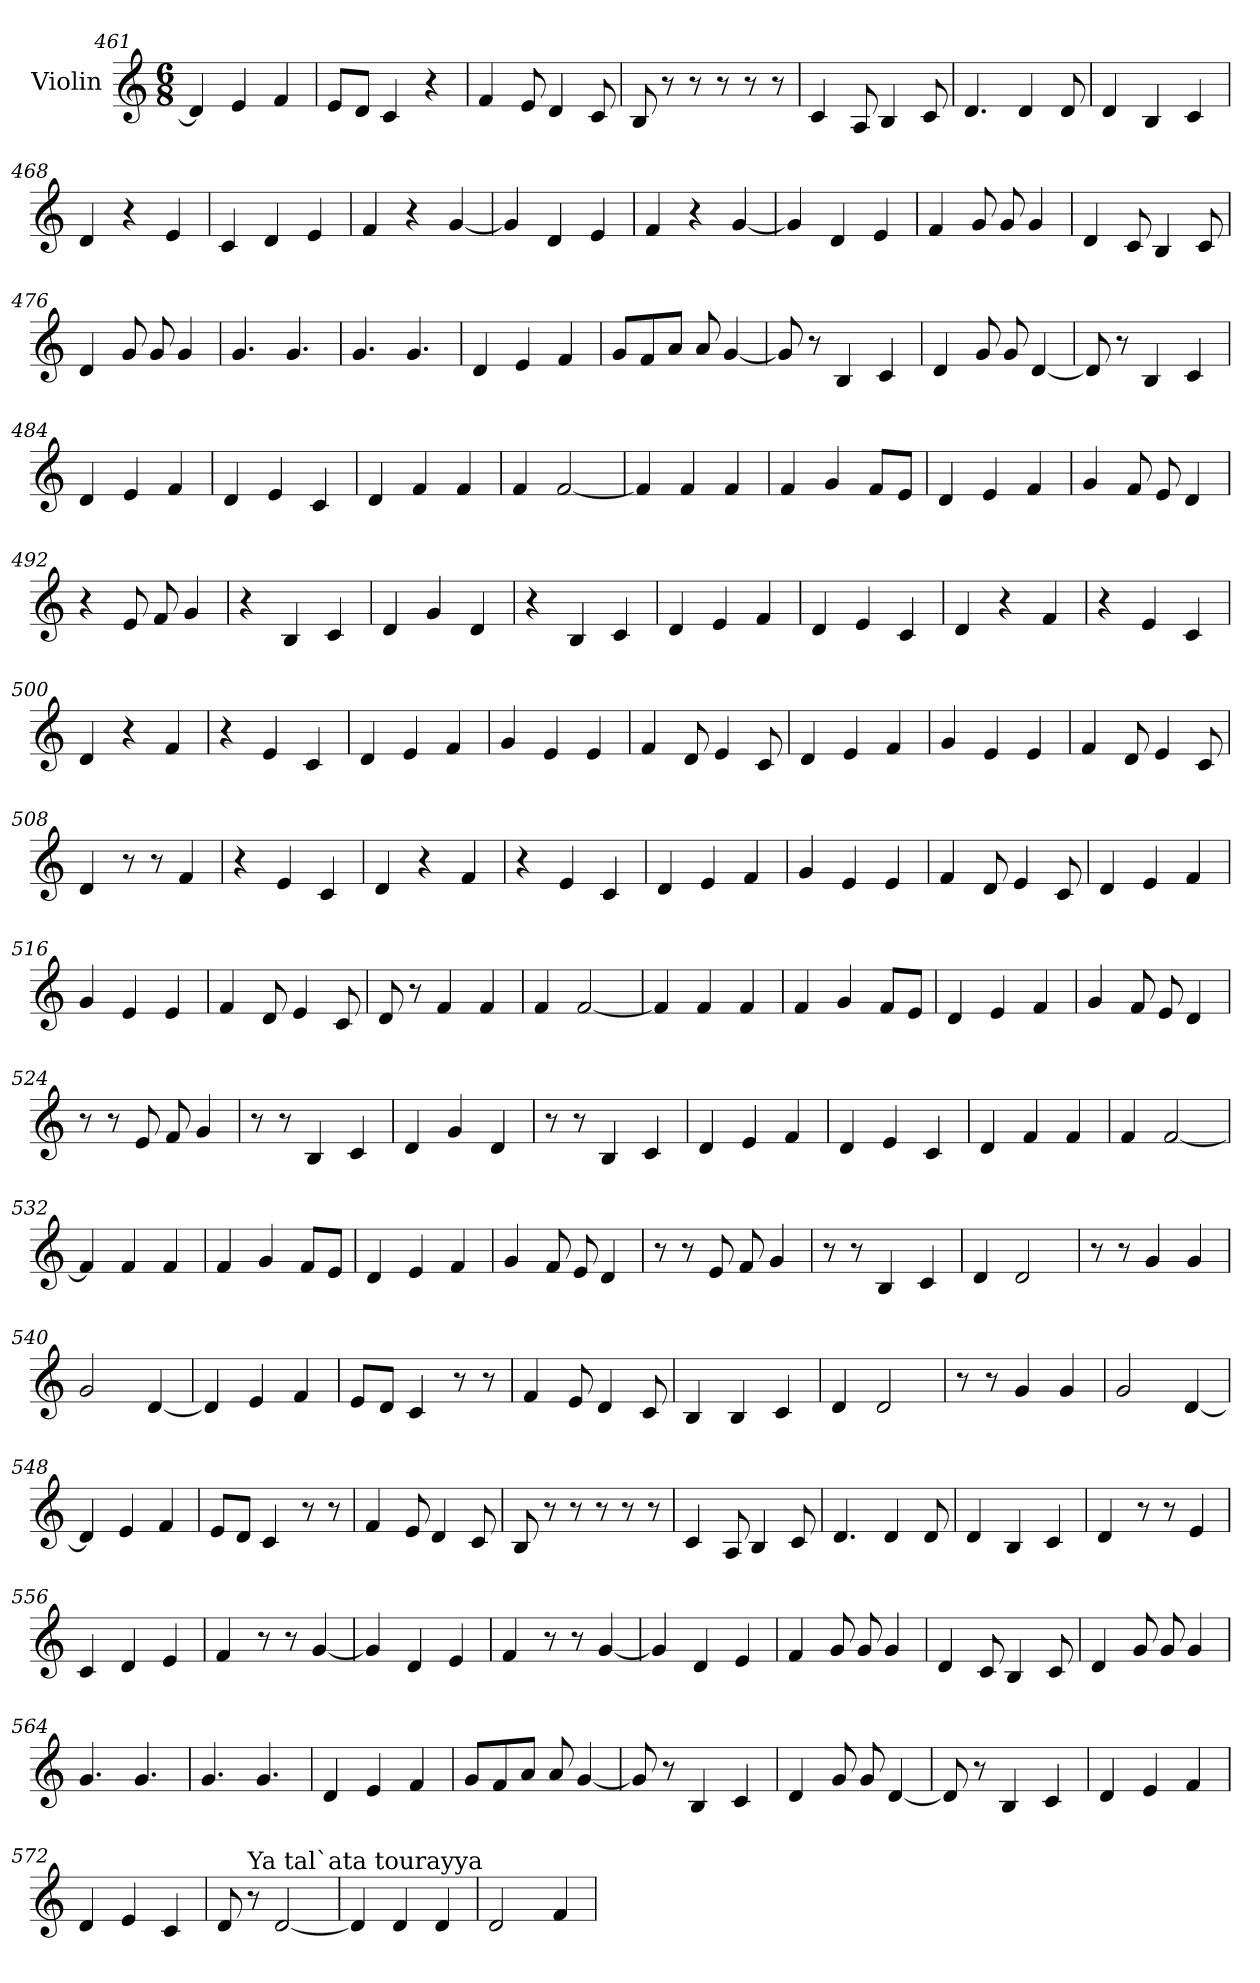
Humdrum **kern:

**kern
*part1
*staff1
*I"Violin
!!LO:PB:g=z
*clefG2
*k[]
*C:
*M6/8
=461
4d/]
4e/
4f/
!!LO:PB:g=z
=462
8e/L
8d/J
4c/
4r
=463
4f/
8e/
4d/
8c/
=464
8B/
8r
8r
8r
8r
8r
=465
4c/
8A/
4B/
8c/
=466
4.d/
4d/
8d/
=467
4d/
4B/
4c/
!!LO:PB:g=z
=468
4d/
4r
4e/
!!LO:PB:g=z
=469
4c/
4d/
4e/
=470
4f/
4r
[4g/
=471
4g/]
4d/
4e/
=472
4f/
4r
[4g/
=473
4g/]
4d/
4e/
=474
4f/
8g/
8g/
4g/
!!LO:PB:g=z
=475
4d/
8c/
4B/
8c/
!!LO:PB:g=z
=476
4d/
8g/
8g/
4g/
=477
4.g/
4.g/
=478
4.g/
4.g/
=479
4d/
4e/
4f/
=480
8g/L
8f/
8a/J
8a/
[4g/
=481
8g/]
8r
4B/
4c/
!!LO:PB:g=z
=482
4d/
8g/
8g/
[4d/
=483
8d/]
8r
4B/
4c/
=484
4d/
4e/
4f/
=485
4d/
4e/
4c/
=486
4d/
4f/
4f/
=487
4f/
[2f/
!!LO:PB:g=z
=488
4f/]
4f/
4f/
=489
4f/
4g/
8f/L
8e/J
!!LO:PB:g=z
=490
4d/
4e/
4f/
=491
4g/
8f/
8e/
4d/
=492
4r
8e/
8f/
4g/
=493
4r
4B/
4c/
=494
4d/
4g/
4d/
!!LO:PB:g=z
=495
4r
4B/
4c/
=496
4d/
4e/
4f/
!!LO:PB:g=z
=497
4d/
4e/
4c/
=498
4d/
4r
4f/
=499
4r
4e/
4c/
=500
4d/
4r
4f/
=501
4r
4e/
4c/
!!LO:PB:g=z
=502
4d/
4e/
4f/
=503
4g/
4e/
4e/
!!LO:PB:g=z
=504
4f/
8d/
4e/
8c/
=505
4d/
4e/
4f/
=506
4g/
4e/
4e/
=507
4f/
8d/
4e/
8c/
=508
4d/
8r
8r
4f/
!!LO:PB:g=z
=509
4r
4e/
4c/
=510
4d/
4r
4f/
!!LO:PB:g=z
=511
4r
4e/
4c/
=512
4d/
4e/
4f/
=513
4g/
4e/
4e/
=514
4f/
8d/
4e/
8c/
=515
4d/
4e/
4f/
!!LO:PB:g=z
=516
4g/
4e/
4e/
=517
4f/
8d/
4e/
8c/
!!LO:PB:g=z
=518
8d/
8r
4f/
4f/
=519
4f/
[2f/
=520
4f/]
4f/
4f/
=521
4f/
4g/
8f/L
8e/J
=522
4d/
4e/
4f/
=523
4g/
8f/
8e/
4d/
!!LO:PB:g=z
=524
8r
8r
8e/
8f/
4g/
!!LO:PB:g=z
=525
8r
8r
4B/
4c/
=526
4d/
4g/
4d/
=527
8r
8r
4B/
4c/
=528
4d/
4e/
4f/
=529
4d/
4e/
4c/
!!LO:PB:g=z
=530
4d/
4f/
4f/
=531
4f/
[2f/
!!LO:PB:g=z
=532
4f/]
4f/
4f/
=533
4f/
4g/
8f/L
8e/J
=534
4d/
4e/
4f/
=535
4g/
8f/
8e/
4d/
=536
8r
8r
8e/
8f/
4g/
!!LO:PB:g=z
=537
8r
8r
4B/
4c/
=538
4d/
2d/
=539
8r
8r
4g/
4g/
=540
2g/
[4d/
=541
4d/]
4e/
4f/
=542
8e/L
8d/J
4c/
8r
8r
=543
4f/
8e/
4d/
8c/
!!LO:PB:g=z
=544
4B/
4B/
4c/
=545
4d/
2d/
!!LO:PB:g=z
=546
8r
8r
4g/
4g/
=547
2g/
[4d/
=548
4d/]
4e/
4f/
=549
8e/L
8d/J
4c/
8r
8r
=550
4f/
8e/
4d/
8c/
=551
8B/
8r
8r
8r
8r
8r
!!LO:PB:g=z
=552
4c/
8A/
4B/
8c/
!!LO:PB:g=z
=553
4.d/
4d/
8d/
=554
4d/
4B/
4c/
=555
4d/
8r
8r
4e/
=556
4c/
4d/
4e/
=557
4f/
8r
8r
[4g/
!!LO:PB:g=z
=558
4g/]
4d/
4e/
=559
4f/
8r
8r
[4g/
!!LO:PB:g=z
=560
4g/]
4d/
4e/
=561
4f/
8g/
8g/
4g/
=562
4d/
8c/
4B/
8c/
=563
4d/
8g/
8g/
4g/
=564
4.g/
4.g/
!!LO:PB:g=z
=565
4.g/
4.g/
=566
4d/
4e/
4f/
!!LO:PB:g=z
=567
8g/L
8f/
8a/J
8a/
[4g/
=568
8g/]
8r
4B/
4c/
=569
4d/
8g/
8g/
[4d/
=570
8d/]
8r
4B/
4c/
=571
4d/
4e/
4f/
!!LO:PB:g=z
=572
4d/
4e/
4c/
=573
*MM150
8d/
!LO:TX:a:t=Ya tal`ata tourayya
8r
[2d/
!!LO:PB:g=z
=574
4d/]
4d/
4d/
=575
2d/
4f/
=
*-
